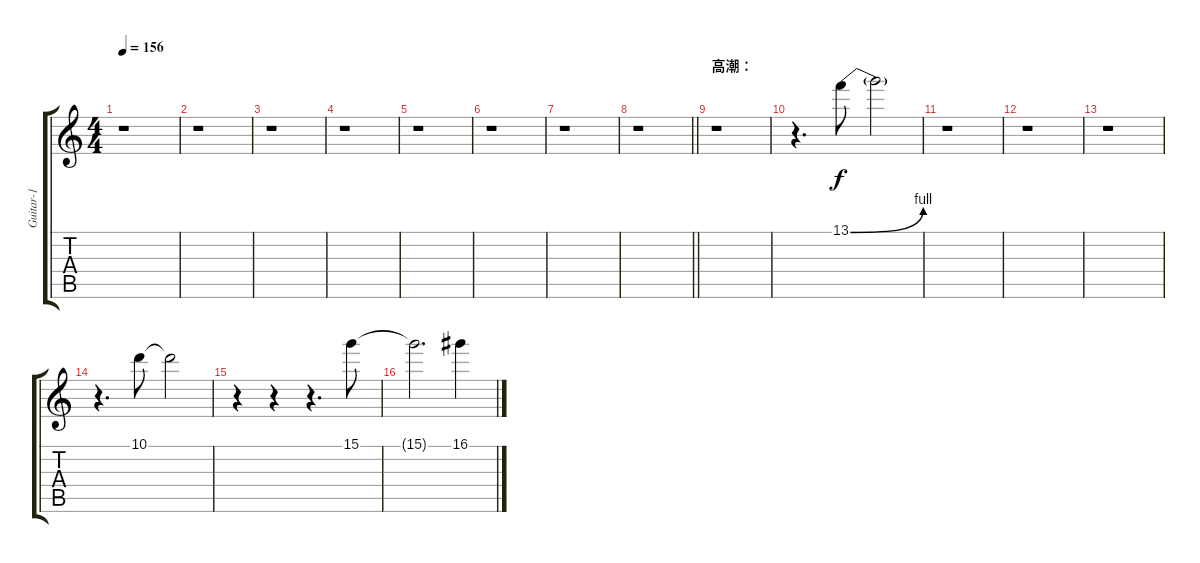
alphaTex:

\track ("Guitar-1" "Guitar-1") {instrument distortionguitar}
\staff {score tabs}
\tuning (E4 B3 G3 D3 A2 E2) {hide}
\ts (4 4)
\tempo 156
\clef g2
\ks c
r.1{dy f} |
r.1 |
r.1 |
r.1 |
r.1 |
r.1 |
r.1 |
\barLineRight lightlight
r.1 |
\section ("" "高潮：")
r.1 |
r.4{d} 13.1{be (bend 0 0 60 4)}.8 13.1{t}.2 |
r.1 |
r.1 |
r.1 |
r.4{d} 10.1.8 10.1{t}.2 |
r.4 r.4 r.4{d} 15.1.8 |
15.1{t}.2{d} 16.1.4
